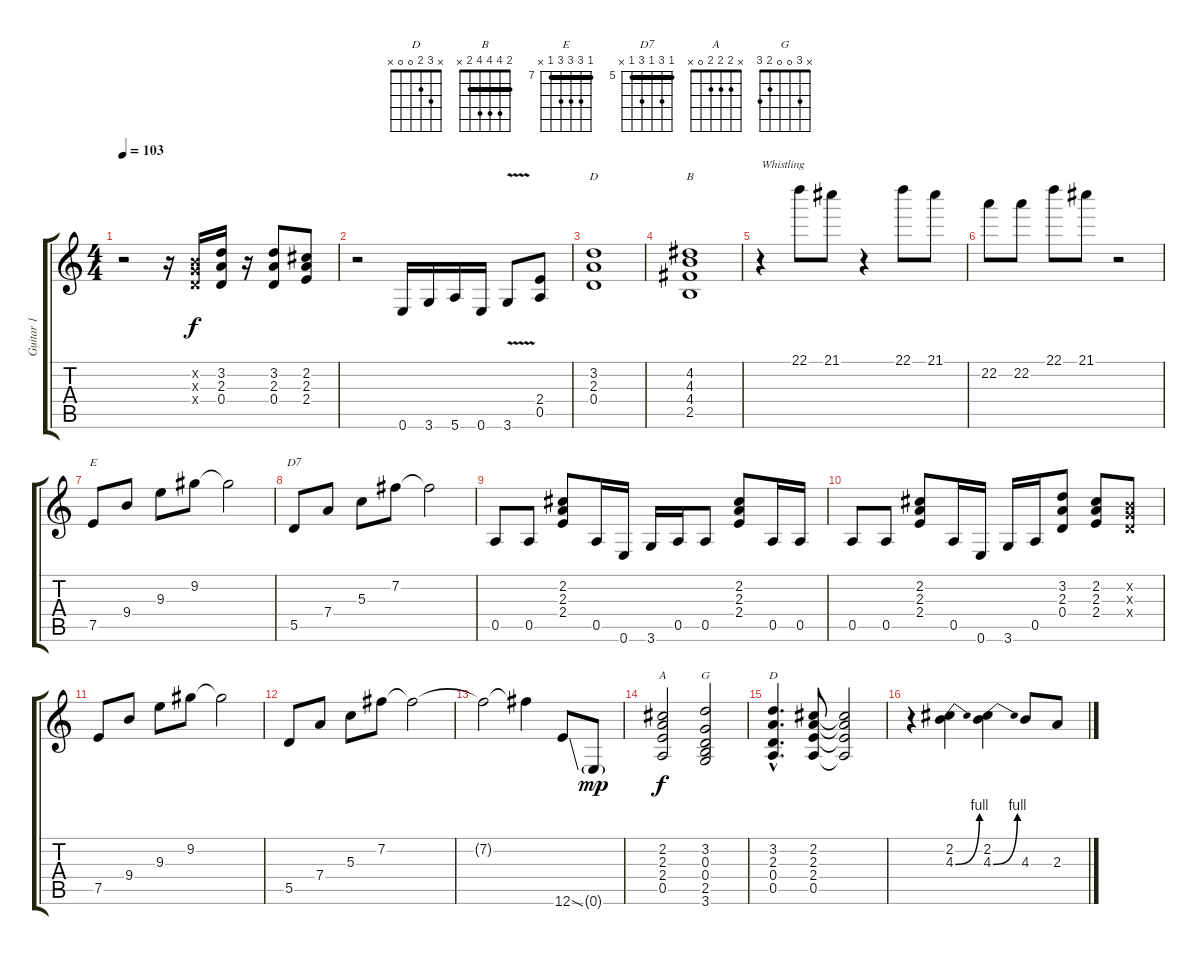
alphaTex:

\track ("Guitar 1" "Guitar 1") {instrument overdrivenguitar}
\staff {score tabs}
\tuning (E4 B3 G3 D3 A2 E2) {hide}
\chord ("D" 2 3 2 0 x x)
\chord ("B" 2 4 4 4 2 x) {barre 2}
\chord ("E" 7 9 9 9 7 x) {firstfret 7 barre 7}
\chord ("D7" 5 7 5 7 5 x) {firstfret 5 barre 5}
\chord ("A" x 2 2 2 0 x)
\chord ("G" x 3 0 0 2 3)
\chord ("D" x 3 2 0 0 x)
\ts (4 4)
\tempo 103
\clef g2
\ks c
r.2{dy f} r.16 (0.2{x} 0.3{x} 0.4{x}).16 (3.2 2.3 0.4).16 r.16 (3.2 2.3 0.4).8 (2.2 2.3 2.4).8 |
r.2 0.6.16 3.6.16 5.6.16 0.6.16 3.6{v}.8 (2.4 0.5).8 |
(3.2 2.3 0.4).1{ch "D"} |
(4.2 4.3 4.4 2.5).1{ch "B"} |
r.4{txt "Whistling"} 22.1.8 21.1.8 r.4 22.1.8 21.1.8 |
22.2.8 22.2.8 22.1.8 21.1.8 r.2 |
7.5.8{ch "E"} 9.4.8 9.3.8 9.2.8 9.2{t}.2 |
5.5.8{ch "D7"} 7.4.8 5.3.8 7.2.8 7.2{t}.2 |
0.5.8 0.5.8 (2.2 2.3 2.4).8 0.5.16 0.6.16 3.6.16 0.5.16 0.5.8 (2.2 2.3 2.4).8 0.5.16 0.5.16 |
0.5.8 0.5.8 (2.2 2.3 2.4).8 0.5.16 0.6.16 3.6.16 0.5.16 (3.2 2.3 0.4).8 (2.2 2.3 2.4).8 (0.2{x} 0.3{x} 0.4{x}).8 |
7.5.8 9.4.8 9.3.8 9.2.8 9.2{t}.2 |
5.5.8 7.4.8 5.3.8 7.2.8 7.2{t}.2 |
7.2{t}.2 7.2{t}.4 12.6{ss}.8 0.6{g}.8{dy mp} |
(2.2 2.3 2.4 0.5).2{ch "A" dy f} (3.2 0.3 0.4 2.5 3.6).2{ch "G"} |
(3.2{hac} 2.3{hac} 0.4{hac} 0.5{hac}).4{d ch "D"} (2.2 2.3 2.4 0.5).8 (2.2{t} 2.3{t} 2.4{t} 0.5{t}).2 |
r.4 (2.2 4.3{be (bend 0 0 60 4)}).4 (2.2 4.3{be (bend 0 0 60 4)}).4 4.3.8 2.3.8
